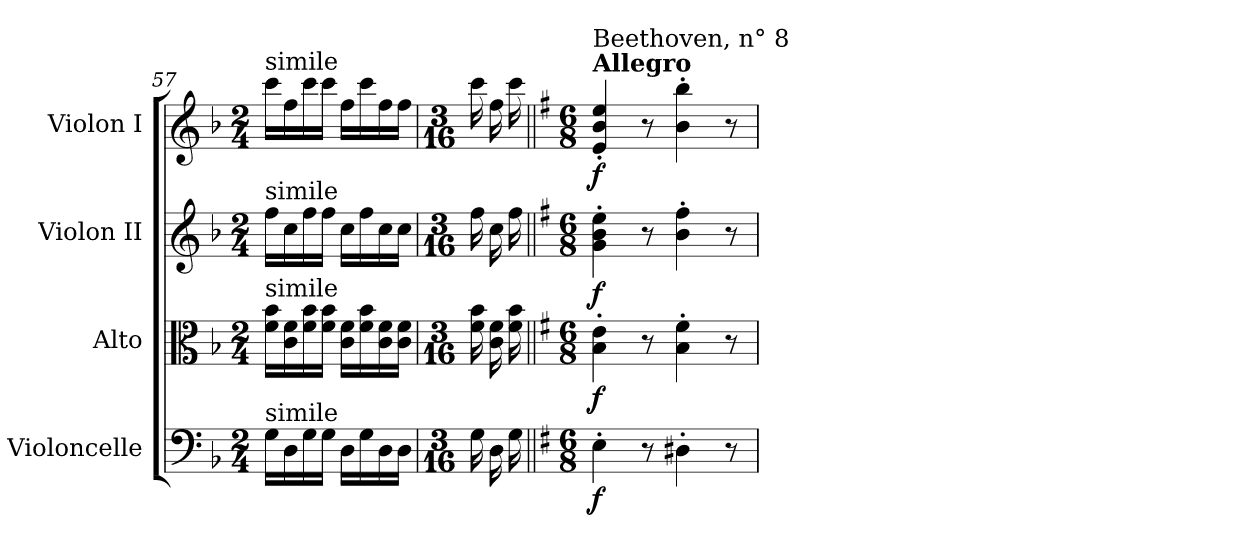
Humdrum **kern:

**kern	**dynam	**kern	**dynam	**kern	**dynam	**kern	**dynam
*part4	*part4	*part3	*part3	*part2	*part2	*part1	*part1
*staff4	*staff4	*staff3	*staff3	*staff2	*staff2	*staff1	*staff1
*I"Violoncelle	*	*I"Alto	*	*I"Violon II	*	*I"Violon I	*
*I'Vc.	*	*I'Alt.	*	*I'Vln. II	*	*I'Vln. I	*
*clefF4	*	*clefC3	*	*clefG2	*	*clefG2	*
*k[b-]	*	*k[b-]	*	*k[b-]	*	*k[b-]	*
*F:	*	*F:	*	*F:	*	*F:	*
*M2/4	*	*M2/4	*	*M2/4	*	*M2/4	*
=57	=57	=57	=57	=57	=57	=57	=57
!	!	!	!	!	!	!LO:TX:a:t=simile	!
!	!	!	!	!LO:TX:a:t=simile	!	!	!
!	!	!LO:TX:a:t=simile	!	!	!	!	!
!LO:TX:a:t=simile	!	!	!	!	!	!	!
16G\LL	.	16b-\ 16f\LL	.	16ff\LL	.	16ccc\LL	.
16D\	.	16f\ 16c\	.	16cc\	.	16ff\	.
16G\	.	16b-\ 16f\	.	16ff\	.	16ccc\	.
16G\JJ	.	16b-\ 16f\JJ	.	16ff\JJ	.	16ccc\JJ	.
16D\LL	.	16f\ 16c\LL	.	16cc\LL	.	16ff\LL	.
16G\	.	16b-\ 16f\	.	16ff\	.	16ccc\	.
16D\	.	16f\ 16c\	.	16cc\	.	16ff\	.
16D\JJ	.	16f\ 16c\JJ	.	16cc\JJ	.	16ff\JJ	.
=58	=58	=58	=58	=58	=58	=58	=58
*M3/16	*	*M3/16	*	*M3/16	*	*M3/16	*
16G\	.	16b-\ 16f\	.	16ff\	.	16ccc\	.
16D\	.	16f\ 16c\	.	16cc\	.	16ff\	.
16G\	.	16b-\ 16f\	.	16ff\	.	16ccc\	.
!!LO:LB:g=z
=59||	=59||	=59||	=59||	=59||	=59||	=59||	=59||
!!LO:REH:place=s1:a:t=31
*k[f#]	*	*k[f#]	*	*k[f#]	*	*k[f#]	*
*G:	*	*G:	*	*G:	*	*G:	*
*M6/8	*	*M6/8	*	*M6/8	*	*M6/8	*
!	!	!	!	!	!	!LO:TX:a:B:t=Allegro	!
!	!	!	!	!	!	!LO:TX:a:t=Beethoven, n° 8	!
!	!LO:DY:b	!	!LO:DY:b	!	!LO:DY:b	!	!LO:DY:b
4E'>\	f	4e\'> 4B\'>	f	4ee\'> 4b\'> 4g\'>	f	4ee/'< 4b/'< 4e/'<	f
8r	.	8r	.	8r	.	8r	.
4D#X'>\	.	4f#\'> 4B\'>	.	4ff#\'> 4b\'>	.	4bb\'> 4b\'>	.
8r	.	8r	.	8r	.	8r	.
=	=	=	=	=	=	=	=
*-	*-	*-	*-	*-	*-	*-	*-
